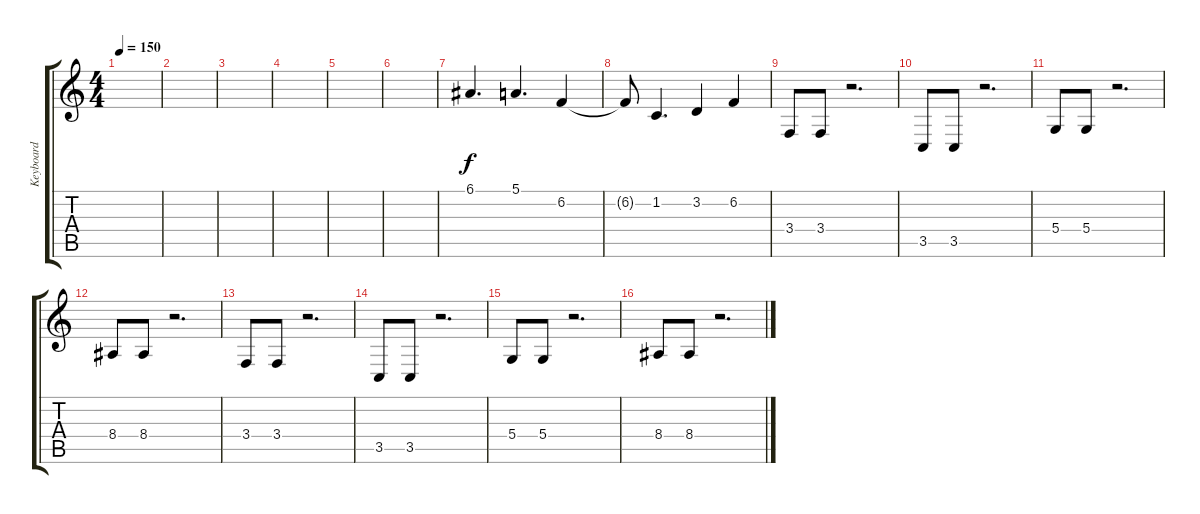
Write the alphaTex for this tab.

\track ("Keyboard" "Keyboard") {instrument lead2sawtooth}
\staff {score tabs}
\tuning (E4 B3 G3 D3 A2 E2) {hide}
\ts (4 4)
\tempo 150
\clef g2
\ks c
|
|
|
|
|
|
6.1.4{d instrument lead6voice} 5.1.4{d} 6.2.4 |
6.2{t}.8 1.2.4{d} 3.2.4 6.2.4 |
3.4.8{instrument lead2sawtooth} 3.4.8 r.2{d} |
3.5.8 3.5.8 r.2{d} |
5.4.8 5.4.8 r.2{d} |
8.4.8 8.4.8 r.2{d} |
3.4.8 3.4.8 r.2{d} |
3.5.8 3.5.8 r.2{d} |
5.4.8 5.4.8 r.2{d} |
8.4.8 8.4.8 r.2{d}
